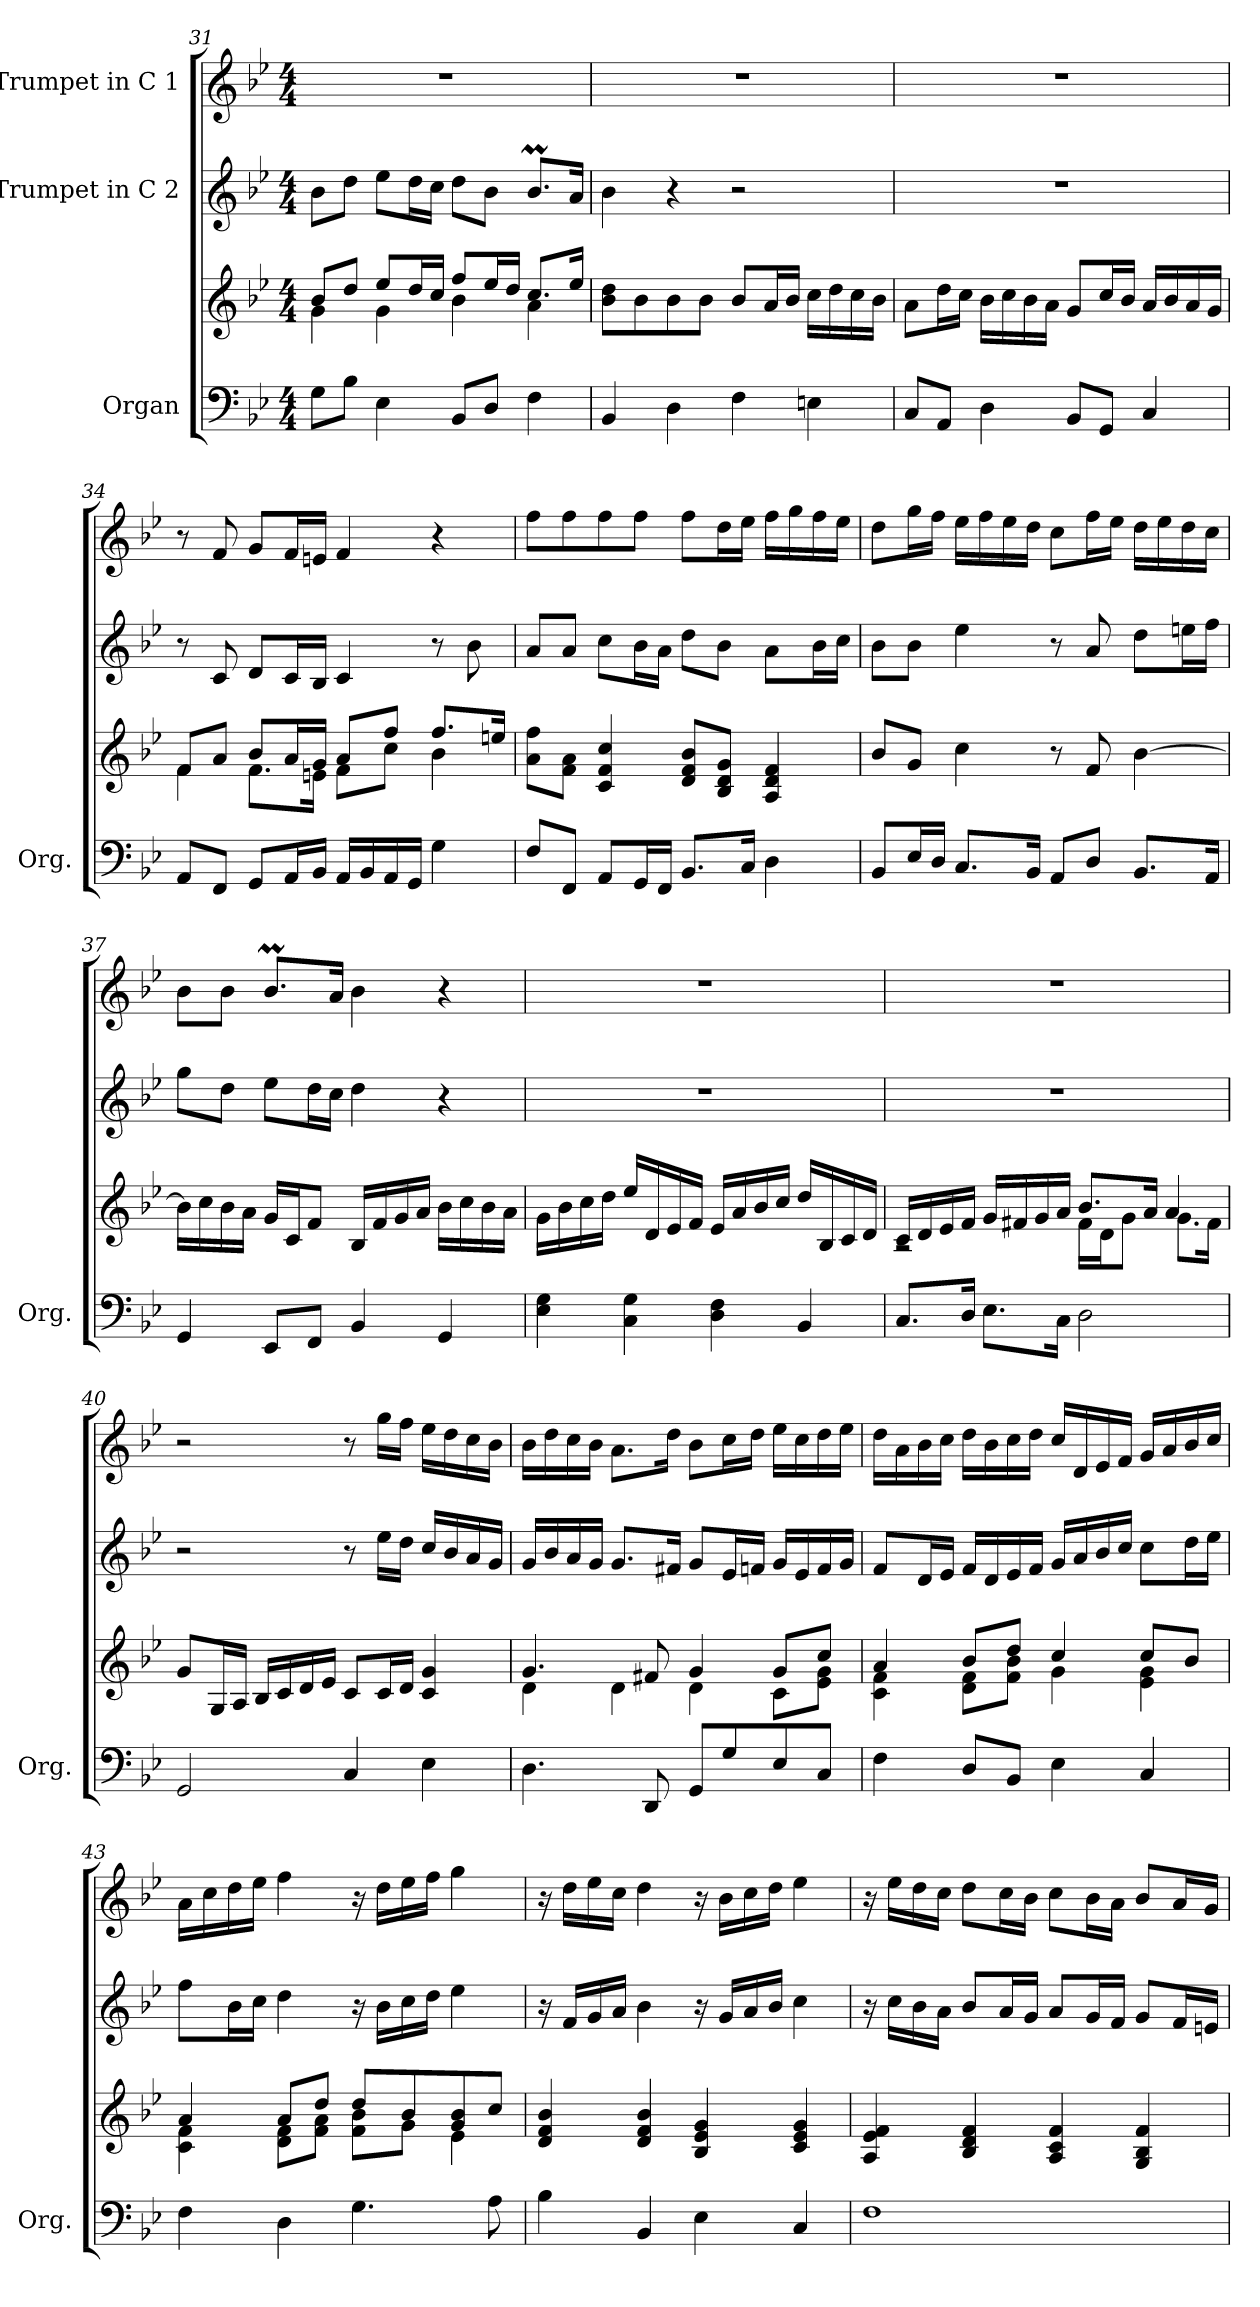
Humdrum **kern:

**kern	**kern	**kern	**kern
*part3	*part3	*part2	*part1
*staff4	*staff3	*staff2	*staff1
*I"Organ	*	*I"Trumpet in C 2	*I"Trumpet in C 1
*I'Org.	*	*	*
*clefF4	*clefG2	*clefG2	*clefG2
*k[b-e-]	*k[b-e-]	*k[b-e-]	*k[b-e-]
*B-:	*B-:	*B-:	*B-:
*M4/4	*M4/4	*M4/4	*M4/4
=31	=31	=31	=31
*	*^	*	*
8G\L	8b-/L	4g\	8b-\L	1r
8B-\J	8dd/J	.	8dd\J	.
4E-\	8ee-/L	4g\	8ee-\L	.
.	16dd/L	.	16dd\L	.
.	16cc/JJ	.	16cc\JJ	.
8BB-/L	8ff/L	4b-\	8dd\L	.
8D/J	16ee-/L	.	8b-\J	.
.	16dd/JJ	.	.	.
4F\	8.cc/L	4a\	8.b-M/L	.
.	16ee-/Jk	.	16a/Jk	.
*	*v	*v	*	*
!!LO:LB:g=z
=32	=32	=32	=32
4BB-/	8b-\ 8dd\L	4b-\	1r
.	8b-\	.	.
4D\	8b-\	4r	.
.	8b-\J	.	.
4F\	8b-/L	2r	.
.	16a/L	.	.
.	16b-/JJ	.	.
4En\	16cc\LL	.	.
.	16dd\	.	.
.	16cc\	.	.
.	16b-\JJ	.	.
!!LO:PB:g=z
=33	=33	=33	=33
8C/L	8a\L	1r	1r
8AA/J	16dd\L	.	.
.	16cc\JJ	.	.
4D\	16b-\LL	.	.
.	16cc\	.	.
.	16b-\	.	.
.	16a\JJ	.	.
8BB-/L	8g/L	.	.
8GG/J	16cc/L	.	.
.	16b-/JJ	.	.
4C/	16a/LL	.	.
.	16b-/	.	.
.	16a/	.	.
.	16g/JJ	.	.
=34	=34	=34	=34
*	*^	*	*
8AA/L	8f/L	4f\	8r	8r
8FF/J	8a/J	.	8c/	8f/
8GG/L	8b-/L	8.f\L	8d/L	8g/L
16AA/L	16a/L	.	16c/L	16f/L
16BB-/JJ	16g/JJ	16en\Jk	16B-/JJ	16en/JJ
16AA/LL	8a/L	8f\L	4c/	4f/
16BB-/	.	.	.	.
16AA/	8ff/J	8cc\J	.	.
16GG/JJ	.	.	.	.
4G\	8.ff/L	4b-\	8r	4r
.	.	.	8b-\	.
.	16een/Jk	.	.	.
*	*v	*v	*	*
=35	=35	=35	=35
8F/L	8a\ 8ff\L	8a/L	8ff\L
8FF/J	8f\ 8a\J	8a/J	8ff\
8AA/L	4c/ 4f/ 4cc/	8cc\L	8ff\
16GG/L	.	16b-\L	8ff\J
16FF/JJ	.	16a\JJ	.
8.BB-/L	8d/ 8f/ 8b-/L	8dd\L	8ff\L
.	8B-/ 8d/ 8g/J	8b-\J	16dd\L
16C/Jk	.	.	16ee-\JJ
4D\	4A/ 4d/ 4f/	8a\L	16ff\LL
.	.	.	16gg\
.	.	16b-\L	16ff\
.	.	16cc\JJ	16ee-\JJ
!!LO:PB:g=z
=36	=36	=36	=36
8BB-/L	8b-/L	8b-\L	8dd\L
16E-/L	8g/J	8b-\J	16gg\L
16D/JJ	.	.	16ff\JJ
8.C/L	4cc\	4ee-\	16ee-\LL
.	.	.	16ff\
.	.	.	16ee-\
16BB-/Jk	.	.	16dd\JJ
8AA/L	8r	8r	8cc\L
8D/J	8f/	8a/	16ff\L
.	.	.	16ee-\JJ
8.BB-/L	[4b-\	8dd\L	16dd\LL
.	.	.	16ee-\
.	.	16een\L	16dd\
16AA/Jk	.	16ff\JJ	16cc\JJ
=37	=37	=37	=37
4GG/	16b-\LL]	8gg\L	8b-\L
.	16cc\	.	.
.	16b-\	8dd\J	8b-\J
.	16a\JJ	.	.
8EE-/L	16g/LL	8ee-\L	8.b-M/L
.	16c/J	.	.
8FF/J	8f/J	16dd\L	.
.	.	16cc\JJ	16a/Jk
4BB-/	16B-/LL	4dd\	4b-\
.	16f/	.	.
.	16g/	.	.
.	16a/JJ	.	.
4GG/	16b-\LL	4r	4r
.	16cc\	.	.
.	16b-\	.	.
.	16a\JJ	.	.
=38	=38	=38	=38
4E-\ 4G\	16g\LL	1r	1r
.	16b-\	.	.
.	16cc\	.	.
.	16dd\JJ	.	.
4C\ 4G\	16ee-/LL	.	.
.	16d/	.	.
.	16e-/	.	.
.	16f/JJ	.	.
4D\ 4F\	16e-/LL	.	.
.	16a/	.	.
.	16b-/	.	.
.	16cc/JJ	.	.
4BB-/	16dd/LL	.	.
.	16B-/	.	.
.	16c/	.	.
.	16d/JJ	.	.
!!LO:LB:g=z
=39	=39	=39	=39
*	*^	*	*
8.C/L	16c/LL	2rB	1r	1r
.	16d/	.	.	.
.	16e-/	.	.	.
16D/Jk	16f/JJ	.	.	.
8.E-\L	16g/LL	.	.	.
.	16f#X/	.	.	.
.	16g/	.	.	.
16C\Jk	16a/JJ	.	.	.
2D\	8.b-/L	16f#\LL	.	.
.	.	16d\J	.	.
.	.	8g\J	.	.
.	16a/Jk	.	.	.
.	4a/	8.g\L	.	.
.	.	16f#\Jk	.	.
*	*v	*v	*	*
=40	=40	=40	=40
2GG/	8g/L	2r	2r
.	16G/L	.	.
.	16A/JJ	.	.
.	16B-/LL	.	.
.	16c/	.	.
.	16d/	.	.
.	16e-/JJ	.	.
4C/	8c/L	8r	8r
.	16c/L	16ee-\LL	16gg\LL
.	16d/JJ	16dd\JJ	16ff\JJ
4E-\	4c/ 4g/	16cc/LL	16ee-\LL
.	.	16b-/	16dd\
.	.	16a/	16cc\
.	.	16g/JJ	16b-\JJ
=41	=41	=41	=41
*	*^	*	*
4.D\	4.g/	4d\	16g/LL	16b-\LL
.	.	.	16b-/	16dd\
.	.	.	16a/	16cc\
.	.	.	16g/JJ	16b-\JJ
.	.	4d\	8.g/L	8.a\L
8DD/	8f#X/	.	.	.
.	.	.	16f#X/Jk	16dd\Jk
8GG/L	4g/	4d\	8g/L	8b-\L
8G/	.	.	16e-/L	16cc\L
.	.	.	16fn/JJ	16dd\JJ
8E-/	8g/L	8c\L	16g/LL	16ee-\LL
.	.	.	16e-/	16cc\
8C/J	8cc/J	8e-\ 8g\J	16f/	16dd\
.	.	.	16g/JJ	16ee-\JJ
!!LO:LB:g=z
=42	=42	=42	=42	=42
4F\	4a/	4c\ 4f\	8f/L	16dd\LL
.	.	.	.	16a\
.	.	.	16d/L	16b-\
.	.	.	16e-/JJ	16cc\JJ
8D/L	8b-/L	8d\ 8f\L	16f/LL	16dd\LL
.	.	.	16d/	16b-\
8BB-/J	8dd/J	8f\ 8b-\J	16e-/	16cc\
.	.	.	16f/JJ	16dd\JJ
4E-\	4cc/	4g\	16g/LL	16cc/LL
.	.	.	16a/	16d/
.	.	.	16b-/	16e-/
.	.	.	16cc/JJ	16f/JJ
4C/	8cc/L	4e-\ 4g\	8cc\L	16g/LL
.	.	.	.	16a/
.	8b-/J	.	16dd\L	16b-/
.	.	.	16ee-\JJ	16cc/JJ
=43	=43	=43	=43	=43
4F\	4a/	4c\ 4f\	8ff\L	16a\LL
.	.	.	.	16cc\
.	.	.	16b-\L	16dd\
.	.	.	16cc\JJ	16ee-\JJ
4D\	8a/L	8d\ 8f\L	4dd\	4ff\
.	8dd/J	8f\ 8a\J	.	.
4.G\	8dd/L	8f\ 8b-\L	16r	16r
.	.	.	16b-\LL	16dd\LL
.	8b-/	8g\J	16cc\	16ee-\
.	.	.	16dd\JJ	16ff\JJ
.	8g/ 8b-/	4e-\	4ee-\	4gg\
8A\	8cc/J	.	.	.
*	*v	*v	*	*
=44	=44	=44	=44
4B-\	4d/ 4f/ 4b-/	16r	16r
.	.	16f/LL	16dd\LL
.	.	16g/	16ee-\
.	.	16a/JJ	16cc\JJ
4BB-/	4d/ 4f/ 4b-/	4b-\	4dd\
4E-\	4B-/ 4e-/ 4g/	16r	16r
.	.	16g/LL	16b-\LL
.	.	16a/	16cc\
.	.	16b-/JJ	16dd\JJ
4C/	4c/ 4e-/ 4g/	4cc\	4ee-\
!!LO:PB:g=z
=45	=45	=45	=45
1F	4A/ 4e-/ 4f/	16r	16r
.	.	16cc\LL	16ee-\LL
.	.	16b-\	16dd\
.	.	16a\JJ	16cc\JJ
.	4B-/ 4d/ 4f/	8b-/L	8dd\L
.	.	16a/L	16cc\L
.	.	16g/JJ	16b-\JJ
.	4A/ 4c/ 4f/	8a/L	8cc\L
.	.	16g/L	16b-\L
.	.	16f/JJ	16a\JJ
.	4G/ 4B-/ 4f/	8g/L	8b-/L
.	.	16f/L	16a/L
.	.	16en/JJ	16g/JJ
=	=	=	=
*-	*-	*-	*-
